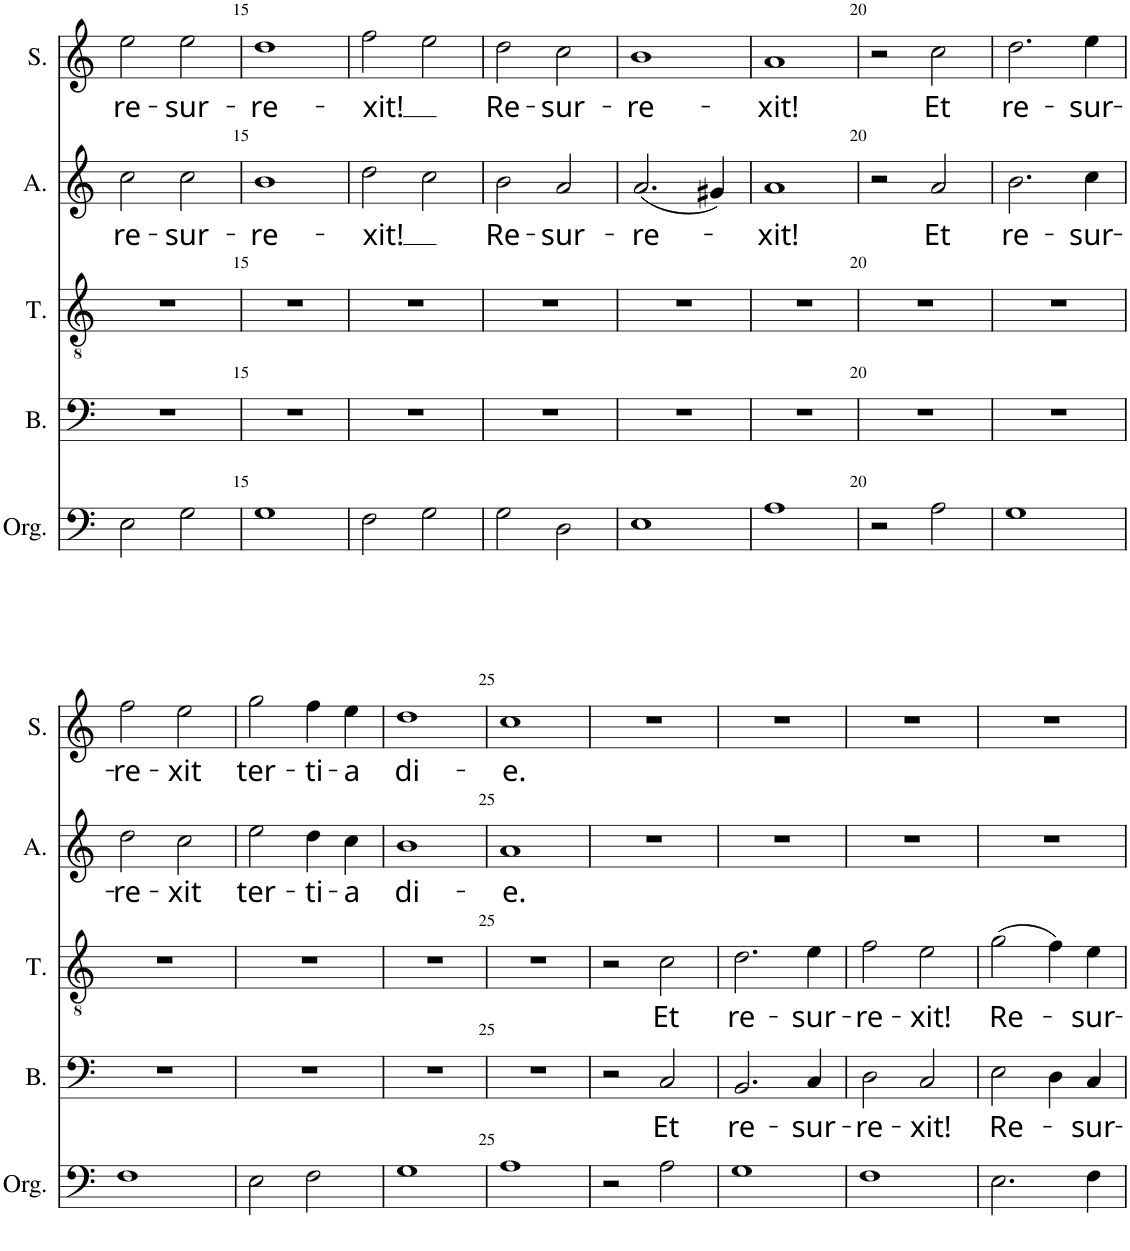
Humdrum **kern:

**kern	**kern	**text	**kern	**text	**kern	**text	**kern	**text
*part5	*part4	*part4	*part3	*part3	*part2	*part2	*part1	*part1
*staff5	*staff4	*staff4	*staff3	*staff3	*staff2	*staff2	*staff1	*staff1
*I"Orgue	*I"Basse	*	*I"Ténor	*	*I"Alto	*	*I"Soprano	*
*I'Org.	*I'B.	*	*I'T.	*	*I'A.	*	*I'S.	*
!!LO:PB:g=z
*clefF4	*clefF4	*	*clefGv2	*	*clefG2	*	*clefG2	*
*k[]	*k[]	*	*k[]	*	*k[]	*	*k[]	*
*M2/2	*M2/2	*	*M2/2	*	*M2/2	*	*M2/2	*
*met(c|)	*met(c|)	*	*met(c|)	*	*met(c|)	*	*met(c|)	*
=14	=14	=14	=14	=14	=14	=14	=14	=14
!	!	!	!	!	!	!LO:LY:b	!	!LO:LY:b
2E\	1r	.	1r	.	2cc\	re-	2ee\	re-
!	!	!	!	!	!	!LO:LY:b	!	!LO:LY:b
2G\	.	.	.	.	2cc\	-sur-	2ee\	-sur-
=15	=15	=15	=15	=15	=15	=15	=15	=15
!	!	!	!	!	!	!LO:LY:b	!	!LO:LY:b
1G	1r	.	1r	.	1b	-re-	1dd	-re-
=16	=16	=16	=16	=16	=16	=16	=16	=16
!	!	!	!	!	!	!LO:LY:b	!	!LO:LY:b
2F\	1r	.	1r	.	2dd\	-xit!	2ff\	-xit!
2G\	.	.	.	.	2cc\	.	2ee\	.
=17	=17	=17	=17	=17	=17	=17	=17	=17
!	!	!	!	!	!	!LO:LY:b	!	!LO:LY:b
2G\	1r	.	1r	.	2b\	Re-	2dd\	Re-
!	!	!	!	!	!	!LO:LY:b	!	!LO:LY:b
2D\	.	.	.	.	2a/	-sur-	2cc\	-sur-
=18	=18	=18	=18	=18	=18	=18	=18	=18
!	!	!	!	!	!	!LO:LY:b	!	!LO:LY:b
1E	1r	.	1r	.	(2.a/	-re-	1b	-re-
.	.	.	.	.	4g#X/)	.	.	.
=19	=19	=19	=19	=19	=19	=19	=19	=19
!	!	!	!	!	!	!LO:LY:b	!	!LO:LY:b
1A	1r	.	1r	.	1a	-xit!	1a	-xit!
=20	=20	=20	=20	=20	=20	=20	=20	=20
2r	1r	.	1r	.	2r	.	2r	.
!	!	!	!	!	!	!LO:LY:b	!	!LO:LY:b
2A\	.	.	.	.	2a/	Et	2cc\	Et
=21	=21	=21	=21	=21	=21	=21	=21	=21
!	!	!	!	!	!	!LO:LY:b	!	!LO:LY:b
1G	1r	.	1r	.	2.b\	re-	2.dd\	re-
!	!	!	!	!	!	!LO:LY:b	!	!LO:LY:b
.	.	.	.	.	4cc\	-sur-	4ee\	-sur-
!!LO:LB:g=z
=22	=22	=22	=22	=22	=22	=22	=22	=22
!	!	!	!	!	!	!LO:LY:b	!	!LO:LY:b
1F	1r	.	1r	.	2dd\	-re-	2ff\	-re-
!	!	!	!	!	!	!LO:LY:b	!	!LO:LY:b
.	.	.	.	.	2cc\	-xit	2ee\	-xit
=23	=23	=23	=23	=23	=23	=23	=23	=23
!	!	!	!	!	!	!LO:LY:b	!	!LO:LY:b
2E\	1r	.	1r	.	2ee\	ter-	2gg\	ter-
!	!	!	!	!	!	!LO:LY:b	!	!LO:LY:b
2F\	.	.	.	.	4dd\	-ti-	4ff\	-ti-
!	!	!	!	!	!	!LO:LY:b	!	!LO:LY:b
.	.	.	.	.	4cc\	-a	4ee\	-a
=24	=24	=24	=24	=24	=24	=24	=24	=24
!	!	!	!	!	!	!LO:LY:b	!	!LO:LY:b
1G	1r	.	1r	.	1b	di-	1dd	di-
=25	=25	=25	=25	=25	=25	=25	=25	=25
!	!	!	!	!	!	!LO:LY:b	!	!LO:LY:b
1A	1r	.	1r	.	1a	-e.	1cc	-e.
=26	=26	=26	=26	=26	=26	=26	=26	=26
2r	2r	.	2r	.	1r	.	1r	.
!	!	!LO:LY:b	!	!LO:LY:b	!	!	!	!
2A\	2C/	Et	2c\	Et	.	.	.	.
=27	=27	=27	=27	=27	=27	=27	=27	=27
!	!	!LO:LY:b	!	!LO:LY:b	!	!	!	!
1G	2.BB/	re-	2.d\	re-	1r	.	1r	.
!	!	!LO:LY:b	!	!LO:LY:b	!	!	!	!
.	4C/	-sur-	4e\	-sur-	.	.	.	.
=28	=28	=28	=28	=28	=28	=28	=28	=28
!	!	!LO:LY:b	!	!LO:LY:b	!	!	!	!
1F	2D\	-re-	2f\	-re-	1r	.	1r	.
!	!	!LO:LY:b	!	!LO:LY:b	!	!	!	!
.	2C/	-xit!	2e\	-xit!	.	.	.	.
=29	=29	=29	=29	=29	=29	=29	=29	=29
!	!	!LO:LY:b	!	!LO:LY:b	!	!	!	!
2.E\	2E\	Re-	(2g\	Re-	1r	.	1r	.
.	4D\	.	4f\)	.	.	.	.	.
!	!	!LO:LY:b	!	!LO:LY:b	!	!	!	!
4F\	4C/	-sur-	4e\	-sur-	.	.	.	.
=	=	=	=	=	=	=	=	=
*-	*-	*-	*-	*-	*-	*-	*-	*-
